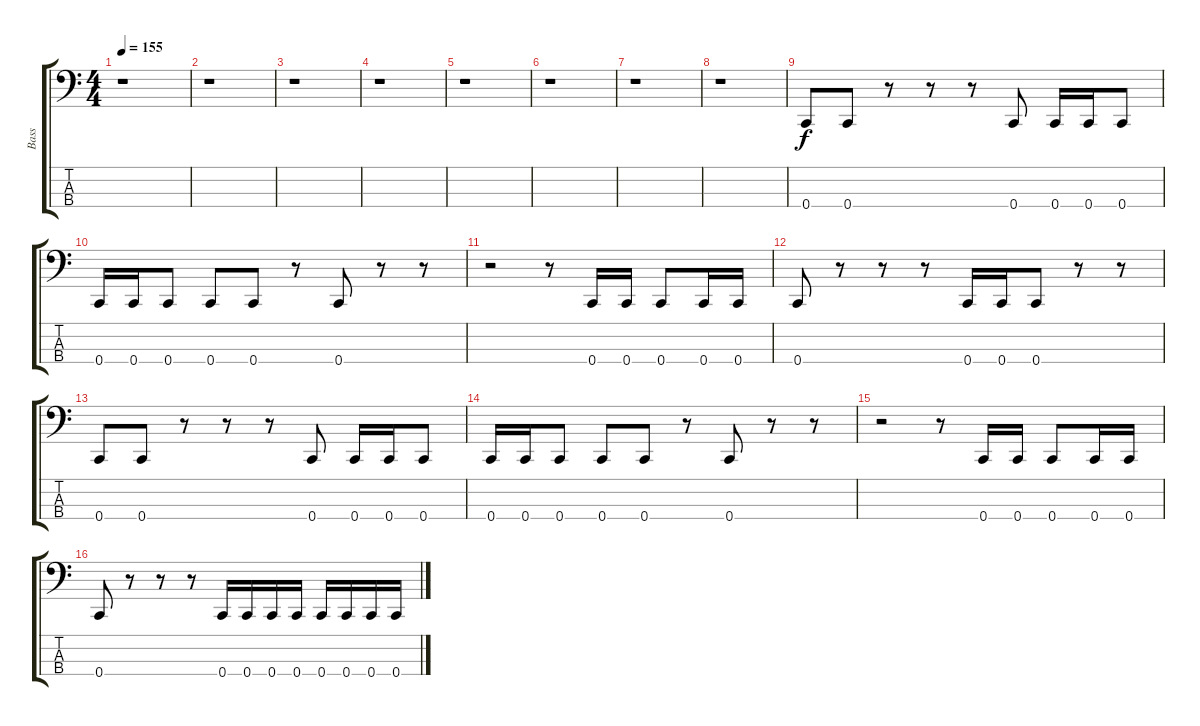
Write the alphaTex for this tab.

\track ("Bass" "Bass") {instrument electricbassfinger}
\staff {score tabs}
\tuning (F2 C2 G1 C1) {hide}
\ts (4 4)
\tempo 155
\clef f4
\ks c
r.1{dy f} |
r.1 |
r.1 |
r.1 |
r.1 |
r.1 |
r.1 |
r.1 |
0.4.8 0.4.8 r.8 r.8 r.8 0.4.8 0.4.16 0.4.16 0.4.8 |
0.4.16 0.4.16 0.4.8 0.4.8 0.4.8 r.8 0.4.8 r.8 r.8 |
r.2 r.8 0.4.16 0.4.16 0.4.8 0.4.16 0.4.16 |
0.4.8 r.8 r.8 r.8 0.4.16 0.4.16 0.4.8 r.8 r.8 |
0.4.8 0.4.8 r.8 r.8 r.8 0.4.8 0.4.16 0.4.16 0.4.8 |
0.4.16 0.4.16 0.4.8 0.4.8 0.4.8 r.8 0.4.8 r.8 r.8 |
r.2 r.8 0.4.16 0.4.16 0.4.8 0.4.16 0.4.16 |
0.4.8 r.8 r.8 r.8 0.4.16 0.4.16 0.4.16 0.4.16 0.4.16 0.4.16 0.4.16 0.4.16
